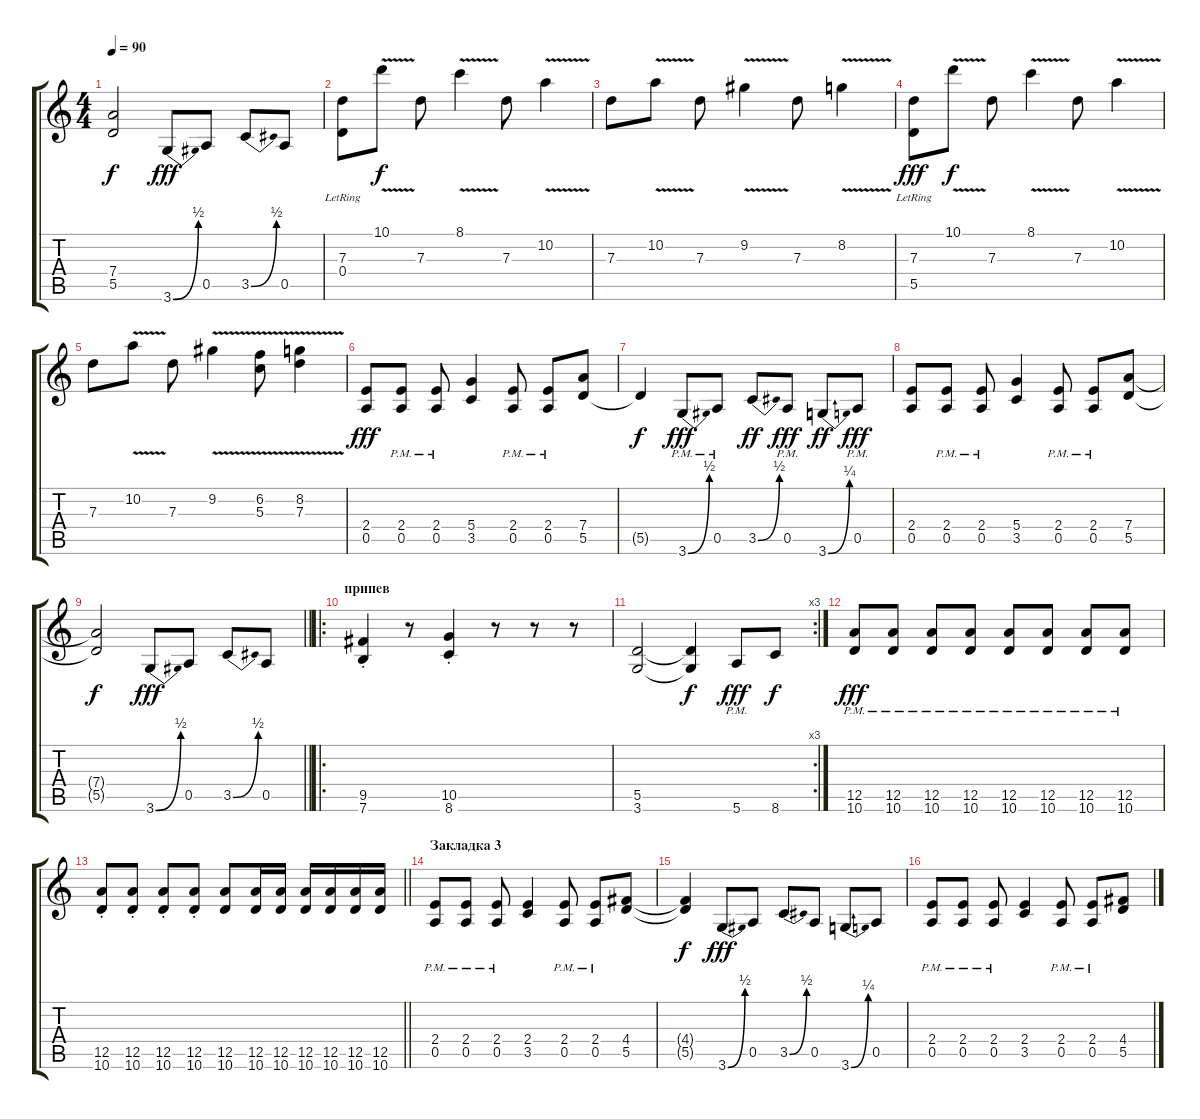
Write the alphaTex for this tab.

\track "" {instrument distortionguitar}
\staff {score tabs}
\tuning (E4 B3 G3 D3 A2 E2) {hide}
\ts (4 4)
\tempo 90
\clef g2
\ks c
(7.4{t} 5.5{t}).2{dy f} 3.6{be (bend 0 0 60 2)}.8{dy fff} 0.5.8 3.5{be (bend 0 0 60 2)}.8 0.5.8 |
(7.3 0.4{lr}).8 10.1{v}.8{dy f} 7.3.8 8.1{v}.4 7.3.8 10.2{v}.4 |
7.3.8 10.2{v}.8 7.3.8 9.2{v}.4 7.3.8 8.2{v}.4 |
(7.3 5.5{lr}).8{dy fff} 10.1{v}.8{dy f} 7.3.8 8.1{v}.4 7.3.8 10.2{v}.4 |
7.3.8 10.2{v}.8 7.3.8 9.2{v}.4 (6.2{v} 5.3).8 (8.2{v} 7.3).4 |
(2.4 0.5).8{dy fff} (2.4{pm} 0.5{pm}).8 (2.4{pm} 0.5{pm}).8 (5.4 3.5).4 (2.4{pm} 0.5{pm}).8 (2.4{pm} 0.5{pm}).8 (7.4 5.5).8 |
5.5{t}.4{dy f} 3.6{be (bend 0 0 60 2) pm}.8{dy fff} 0.5{pm}.8 3.5{be (bend 0 0 60 2)}.8{dy ff} 0.5{pm}.8{dy fff} 3.6{be (bend 0 0 60 1)}.8{dy ff} 0.5{pm}.8{dy fff} |
(2.4 0.5).8 (2.4{pm} 0.5{pm}).8 (2.4{pm} 0.5{pm}).8 (5.4 3.5).4 (2.4{pm} 0.5{pm}).8 (2.4{pm} 0.5{pm}).8 (7.4 5.5).8 |
\barLineRight lightlight
(7.4{t} 5.5{t}).2{dy f} 3.6{be (bend 0 0 60 2)}.8{dy fff} 0.5.8 3.5{be (bend 0 0 60 2)}.8 0.5.8 |
\ro
\section ("" "припев")
(9.5{st} 7.6{st}).4 r.8 (10.5{st} 8.6{st}).4 r.8 r.8 r.8 |
\rc 3
(5.5 3.6).2 (5.5{t} 3.6{t}).4{dy f} 5.6{pm}.8{dy fff} 8.6.8{dy f} |
(12.5{pm} 10.6{pm}).8{dy fff} (12.5{pm} 10.6{pm}).8 (12.5{pm} 10.6{pm}).8 (12.5{pm} 10.6{pm}).8 (12.5{pm} 10.6{pm}).8 (12.5{pm} 10.6{pm}).8 (12.5{pm} 10.6{pm}).8 (12.5{pm} 10.6{pm}).8 |
\barLineRight lightlight
(12.5{st} 10.6{st}).8 (12.5{st} 10.6{st}).8 (12.5{st} 10.6{st}).8 (12.5{st} 10.6{st}).8 (12.5 10.6).8 (12.5 10.6).16 (12.5 10.6).16 (12.5 10.6).16 (12.5 10.6).16 (12.5 10.6).16 (12.5 10.6).16 |
\section ("" "Закладка 3")
(2.4{pm} 0.5{pm}).8 (2.4{pm} 0.5{pm}).8 (2.4{pm} 0.5{pm}).8 (2.4 3.5).4 (2.4{pm} 0.5{pm}).8 (2.4{pm} 0.5{pm}).8 (4.4 5.5).8 |
(4.4{t} 5.5{t}).4{dy f} 3.6{be (bend 0 0 60 2)}.8{dy fff} 0.5.8 3.5{be (bend 0 0 60 2)}.8 0.5.8 3.6{be (bend 0 0 60 1)}.8 0.5.8 |
(2.4{pm} 0.5{pm}).8 (2.4{pm} 0.5{pm}).8 (2.4{pm} 0.5{pm}).8 (2.4 3.5).4 (2.4{pm} 0.5{pm}).8 (2.4{pm} 0.5{pm}).8 (4.4 5.5).8
